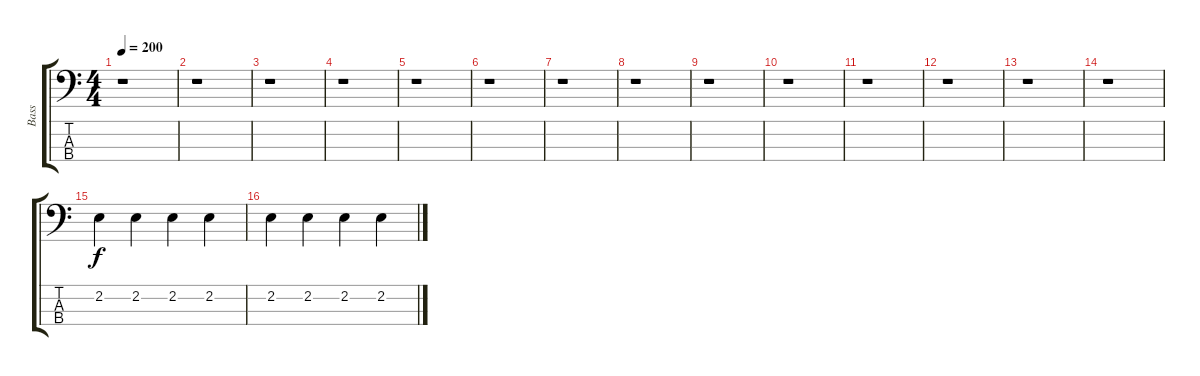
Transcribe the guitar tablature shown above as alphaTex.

\track ("Bass" "Bass") {instrument electricbassfinger}
\staff {score tabs}
\tuning (G2 D2 A1 E1) {hide}
\ts (4 4)
\tempo 200
\clef f4
\ks c
r.1{dy f instrument electricbassfinger} |
r.1 |
r.1 |
r.1 |
r.1 |
r.1 |
r.1 |
r.1 |
r.1 |
r.1 |
r.1 |
r.1 |
r.1 |
r.1 |
2.2.4 2.2.4 2.2.4 2.2.4 |
2.2.4 2.2.4 2.2.4 2.2.4
